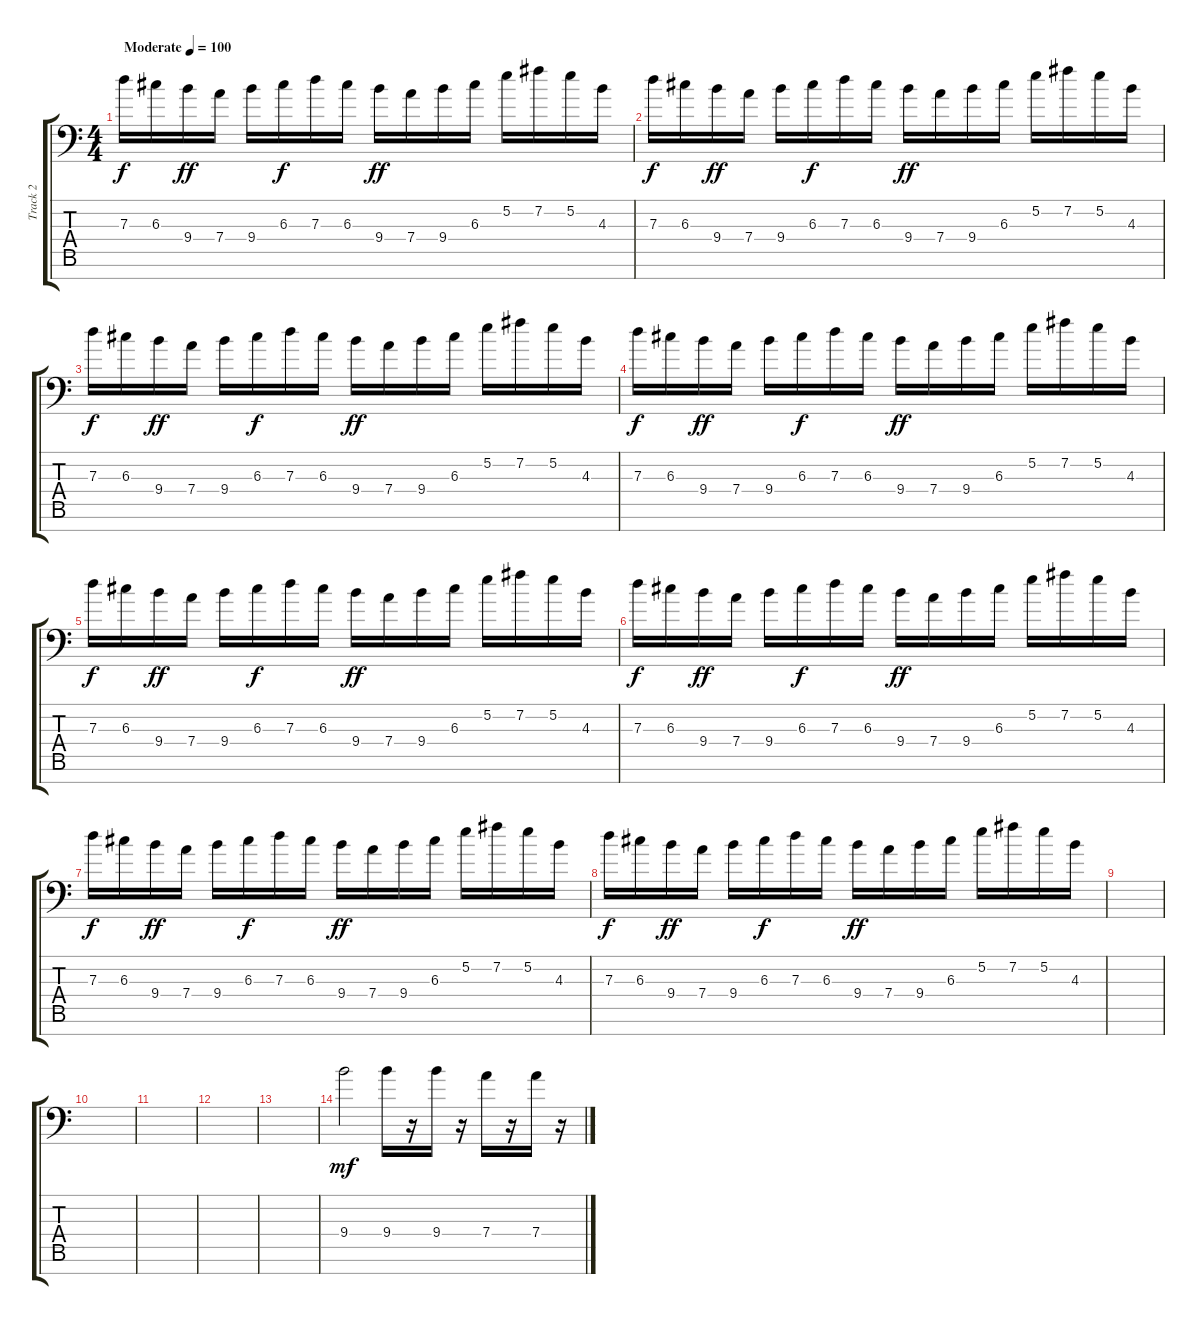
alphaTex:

\track ("Track 2" "Track 2") {instrument distortionguitar}
\staff {score tabs}
\tuning (E4 B3 G3 D3 A2 E2 C-1) {hide}
\ts (4 4)
\tempo (100 "Moderate")
\clef f4
\ks c
7.3.16{dy f instrument distortionguitar} 6.3.16 9.4.16{dy ff} 7.4.16 9.4.16 6.3.16{dy f} 7.3.16 6.3.16 9.4.16{dy ff} 7.4.16 9.4.16 6.3.16 5.2.16 7.2.16 5.2.16 4.3.16 |
7.3.16{dy f} 6.3.16 9.4.16{dy ff} 7.4.16 9.4.16 6.3.16{dy f} 7.3.16 6.3.16 9.4.16{dy ff} 7.4.16 9.4.16 6.3.16 5.2.16 7.2.16 5.2.16 4.3.16 |
7.3.16{dy f} 6.3.16 9.4.16{dy ff} 7.4.16 9.4.16 6.3.16{dy f} 7.3.16 6.3.16 9.4.16{dy ff} 7.4.16 9.4.16 6.3.16 5.2.16 7.2.16 5.2.16 4.3.16 |
7.3.16{dy f} 6.3.16 9.4.16{dy ff} 7.4.16 9.4.16 6.3.16{dy f} 7.3.16 6.3.16 9.4.16{dy ff} 7.4.16 9.4.16 6.3.16 5.2.16 7.2.16 5.2.16 4.3.16 |
7.3.16{dy f} 6.3.16 9.4.16{dy ff} 7.4.16 9.4.16 6.3.16{dy f} 7.3.16 6.3.16 9.4.16{dy ff} 7.4.16 9.4.16 6.3.16 5.2.16 7.2.16 5.2.16 4.3.16 |
7.3.16{dy f} 6.3.16 9.4.16{dy ff} 7.4.16 9.4.16 6.3.16{dy f} 7.3.16 6.3.16 9.4.16{dy ff} 7.4.16 9.4.16 6.3.16 5.2.16 7.2.16 5.2.16 4.3.16 |
7.3.16{dy f} 6.3.16 9.4.16{dy ff} 7.4.16 9.4.16 6.3.16{dy f} 7.3.16 6.3.16 9.4.16{dy ff} 7.4.16 9.4.16 6.3.16 5.2.16 7.2.16 5.2.16 4.3.16 |
7.3.16{dy f} 6.3.16 9.4.16{dy ff} 7.4.16 9.4.16 6.3.16{dy f} 7.3.16 6.3.16 9.4.16{dy ff} 7.4.16 9.4.16 6.3.16 5.2.16 7.2.16 5.2.16 4.3.16 |
|
|
|
|
|
9.4.2{dy mf} 9.4.16 r.16 9.4.16 r.16 7.4.16 r.16 7.4.16 r.16
